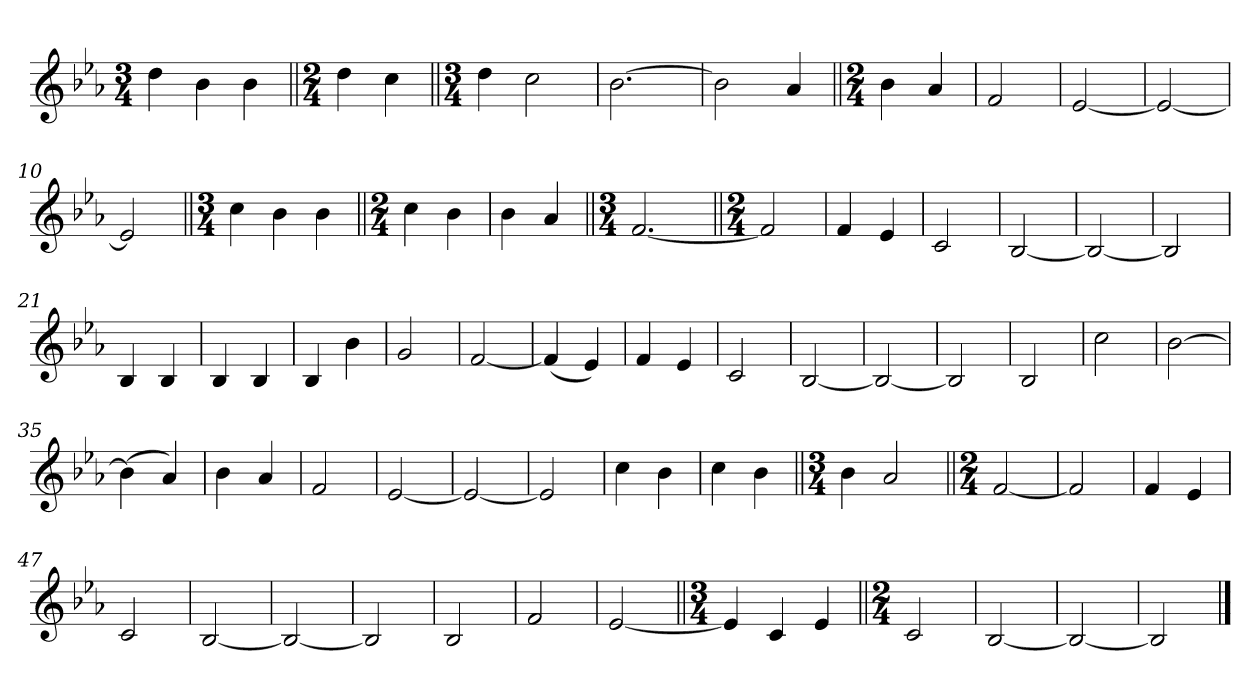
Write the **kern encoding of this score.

**kern
*part1
*staff1
*clefG2
*k[b-e-a-]
*M3/4
=1
4dd\
4b-\
4b-\
=2||
*M2/4
4dd\
4cc\
=3||
*M3/4
4dd\
2cc\
=4
[2.b-\
=5
2b-\]
4a-/
=6||
*M2/4
4b-\
4a-/
=7
2f/
=8
[2e-/
=9
2e-/_
=10
2e-/]
=11||
*M3/4
4cc\
4b-\
4b-\
=12||
*M2/4
4cc\
4b-\
=13
4b-\
4a-/
=14||
*M3/4
[2.f/
=15||
*M2/4
2f/]
=16
4f/
4e-/
=17
2c/
=18
[2B-/
=19
2B-/_
=20
2B-/]
=21
4B-/
4B-/
=22
4B-/
4B-/
=23
4B-/
4b-\
=24
2g/
=25
[2f/
=26
(4f/]
4e-/)
=27
4f/
4e-/
=28
2c/
=29
[2B-/
=30
2B-/_
=31
2B-/]
=32
2B-/
=33
2cc\
=34
[2b-\
=35
(4b-\]
4a-/)
=36
4b-\
4a-/
=37
2f/
=38
[2e-/
=39
2e-/_
=40
2e-/]
=41
4cc\
4b-\
=42
4cc\
4b-\
=43||
*M3/4
4b-\
2a-/
=44||
*M2/4
[2f/
=45
2f/]
=46
4f/
4e-/
=47
2c/
=48
[2B-/
=49
2B-/_
=50
2B-/]
=51
2B-/
=52
2f/
=53
[2e-/
=54||
*M3/4
4e-/]
4c/
4e-/
=55||
*M2/4
2c/
=56
[2B-/
=57
2B-/_
=58
2B-/]
==
*-
